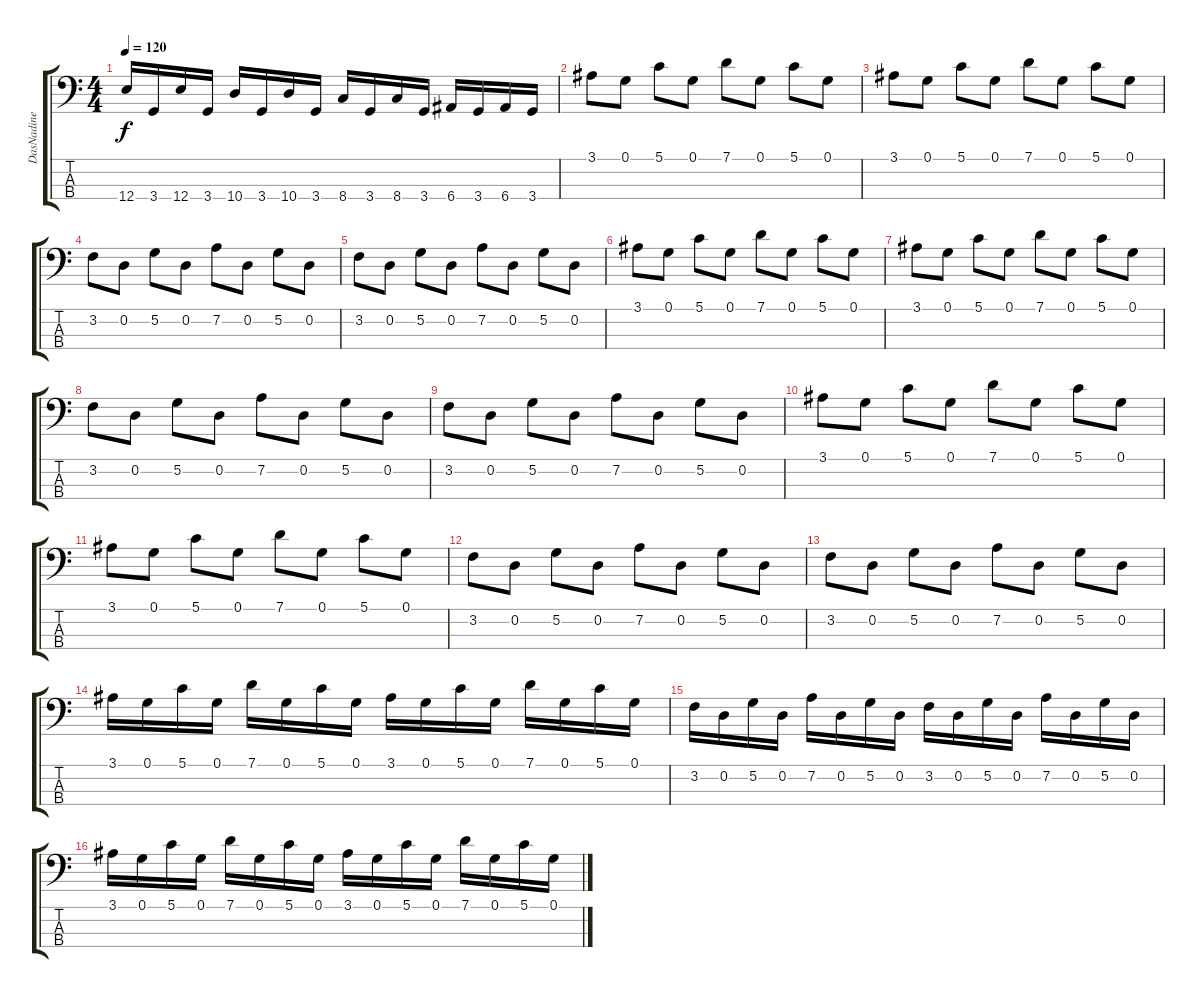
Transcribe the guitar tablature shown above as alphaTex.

\track ("DasNadine" "DasNadine") {instrument electricbassfinger}
\staff {score tabs}
\tuning (G2 D2 A1 E1) {hide}
\ts (4 4)
\tempo 120
\clef f4
\ks c
12.4.16{dy f} 3.4.16 12.4.16 3.4.16 10.4.16 3.4.16 10.4.16 3.4.16 8.4.16 3.4.16 8.4.16 3.4.16 6.4.16 3.4.16 6.4.16 3.4.16 |
3.1.8 0.1.8 5.1.8 0.1.8 7.1.8 0.1.8 5.1.8 0.1.8 |
3.1.8 0.1.8 5.1.8 0.1.8 7.1.8 0.1.8 5.1.8 0.1.8 |
3.2.8 0.2.8 5.2.8 0.2.8 7.2.8 0.2.8 5.2.8 0.2.8 |
3.2.8 0.2.8 5.2.8 0.2.8 7.2.8 0.2.8 5.2.8 0.2.8 |
3.1.8 0.1.8 5.1.8 0.1.8 7.1.8 0.1.8 5.1.8 0.1.8 |
3.1.8 0.1.8 5.1.8 0.1.8 7.1.8 0.1.8 5.1.8 0.1.8 |
3.2.8 0.2.8 5.2.8 0.2.8 7.2.8 0.2.8 5.2.8 0.2.8 |
3.2.8 0.2.8 5.2.8 0.2.8 7.2.8 0.2.8 5.2.8 0.2.8 |
3.1.8 0.1.8 5.1.8 0.1.8 7.1.8 0.1.8 5.1.8 0.1.8 |
3.1.8 0.1.8 5.1.8 0.1.8 7.1.8 0.1.8 5.1.8 0.1.8 |
3.2.8 0.2.8 5.2.8 0.2.8 7.2.8 0.2.8 5.2.8 0.2.8 |
3.2.8 0.2.8 5.2.8 0.2.8 7.2.8 0.2.8 5.2.8 0.2.8 |
3.1.16 0.1.16 5.1.16 0.1.16 7.1.16 0.1.16 5.1.16 0.1.16 3.1.16 0.1.16 5.1.16 0.1.16 7.1.16 0.1.16 5.1.16 0.1.16 |
3.2.16 0.2.16 5.2.16 0.2.16 7.2.16 0.2.16 5.2.16 0.2.16 3.2.16 0.2.16 5.2.16 0.2.16 7.2.16 0.2.16 5.2.16 0.2.16 |
3.1.16 0.1.16 5.1.16 0.1.16 7.1.16 0.1.16 5.1.16 0.1.16 3.1.16 0.1.16 5.1.16 0.1.16 7.1.16 0.1.16 5.1.16 0.1.16
